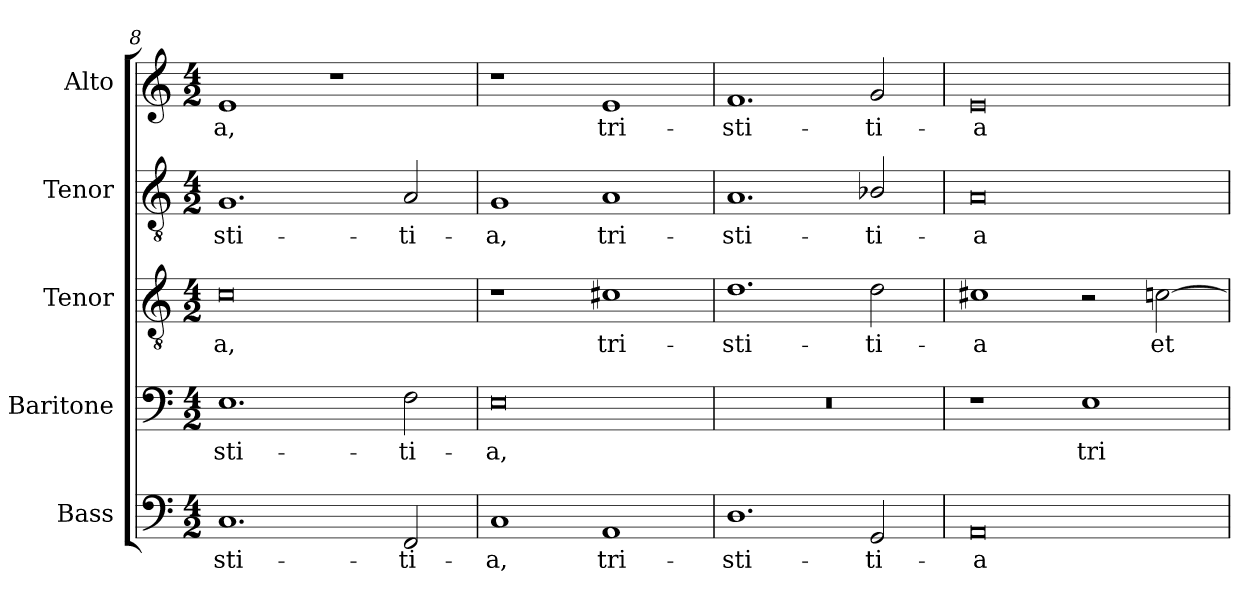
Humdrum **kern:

**kern	**text	**kern	**text	**kern	**text	**kern	**text	**kern	**text
*part5	*part5	*part4	*part4	*part3	*part3	*part2	*part2	*part1	*part1
*staff5	*staff5	*staff4	*staff4	*staff3	*staff3	*staff2	*staff2	*staff1	*staff1
*I"Bass	*	*I"Baritone	*	*I"Tenor	*	*I"Tenor	*	*I"Alto	*
*I'B.	*	*I'Bar.	*	*I'T.	*	*I'T.	*	*I'A.	*
*clefF4	*	*clefF4	*	*clefGv2	*	*clefGv2	*	*clefG2	*
*	*	*	*	*ITrd7c12	*	*ITrd7c12	*	*	*
*k[]	*	*k[]	*	*k[]	*	*k[]	*	*k[]	*
*C:	*	*C:	*	*C:	*	*C:	*	*C:	*
*M4/2	*	*M4/2	*	*M4/2	*	*M4/2	*	*M4/2	*
=8	=8	=8	=8	=8	=8	=8	=8	=8	=8
!	!LO:LY:b:color=#000000	!	!	!	!	!	!	!	!
!	!	!	!LO:LY:b:color=#000000	!	!	!	!	!	!
!	!	!	!	!	!LO:LY:b:color=#000000	!	!	!	!
!	!	!	!	!	!	!	!LO:LY:b:color=#000000	!	!
!	!	!	!	!	!	!	!	!	!LO:LY:b:color=#000000
1.Ci	-sti-	1.Ei	-sti-	0Ci	-a,	1.GGi	-sti-	1ei	-a,
.	.	.	.	.	.	.	.	1r	.
!	!LO:LY:b:color=#000000	!	!	!	!	!	!	!	!
!	!	!	!LO:LY:b:color=#000000	!	!	!	!	!	!
!	!	!	!	!	!	!	!LO:LY:b:color=#000000	!	!
2FFi/	-ti-	2Fi\	-ti-	.	.	2AAi/	-ti-	.	.
=9	=9	=9	=9	=9	=9	=9	=9	=9	=9
!	!LO:LY:b:color=#000000	!	!	!	!	!	!	!	!
!	!	!	!LO:LY:b:color=#000000	!	!	!	!	!	!
!	!	!	!	!	!	!	!LO:LY:b:color=#000000	!	!
1Ci	-a,	0Ei	-a,	1r	.	1GGi	-a,	1r	.
!	!LO:LY:b:color=#000000	!	!	!	!	!	!	!	!
!	!	!	!	!	!LO:LY:b:color=#000000	!	!	!	!
!	!	!	!	!	!	!	!LO:LY:b:color=#000000	!	!
!	!	!	!	!	!	!	!	!	!LO:LY:b:color=#000000
1AAi	tri-	.	.	1C#Xi	tri-	1AAi	tri-	1ei	tri-
=10	=10	=10	=10	=10	=10	=10	=10	=10	=10
!	!LO:LY:b:color=#000000	!LO:N:vis=1	!	!	!	!	!	!	!
!	!	!	!	!	!LO:LY:b:color=#000000	!	!	!	!
!	!	!	!	!	!	!	!LO:LY:b:color=#000000	!	!
!	!	!	!	!	!	!	!	!	!LO:LY:b:color=#000000
1.Di	-sti-	0r	.	1.Di	-sti-	1.AAi	-sti-	1.fi	-sti-
!	!LO:LY:b:color=#000000	!	!	!	!	!	!	!	!
!	!	!	!	!	!LO:LY:b:color=#000000	!	!	!	!
!	!	!	!	!	!	!	!LO:LY:b:color=#000000	!	!
!	!	!	!	!	!	!	!	!	!LO:LY:b:color=#000000
2GGi/	-ti-	.	.	2Di\	-ti-	2BB-Xi/	-ti-	2gi/	-ti-
=11	=11	=11	=11	=11	=11	=11	=11	=11	=11
!	!LO:LY:b:color=#000000	!	!	!	!	!	!	!	!
!	!	!	!	!	!LO:LY:b:color=#000000	!	!	!	!
!	!	!	!	!	!	!	!LO:LY:b:color=#000000	!	!
!	!	!	!	!	!	!	!	!	!LO:LY:b:color=#000000
0AAi	-a	1r	.	1C#Xi	-a	0AAi	-a	0ei	-a
!	!	!	!LO:LY:b:color=#000000	!	!	!	!	!	!
.	.	1Ei	tri-	2r	.	.	.	.	.
!	!	!	!	!	!LO:LY:b:color=#000000	!	!	!	!
.	.	.	.	[2Cni\	et	.	.	.	.
=	=	=	=	=	=	=	=	=	=
*-	*-	*-	*-	*-	*-	*-	*-	*-	*-
